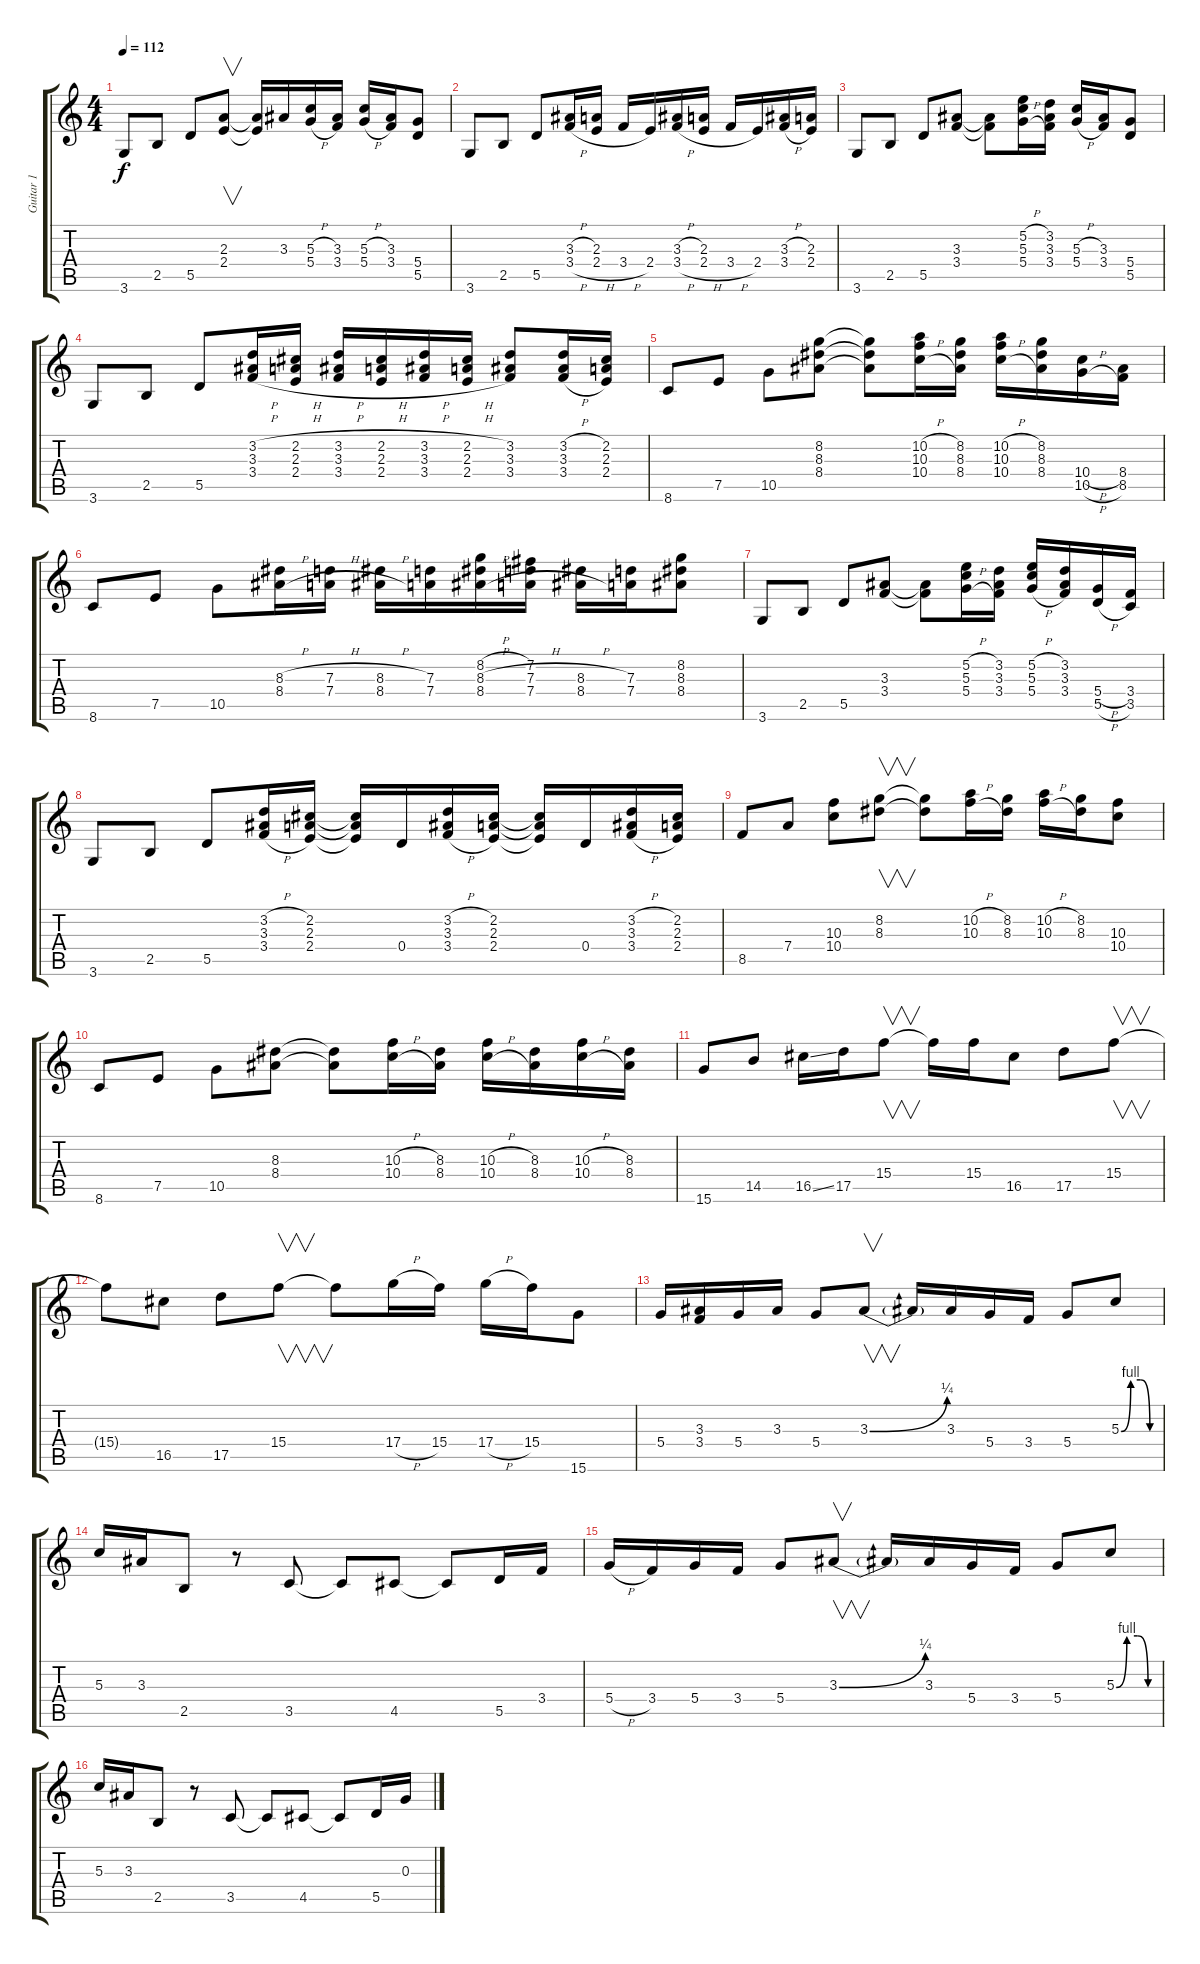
\track ("Guitar 1" "Guitar 1") {instrument electricguitarclean}
\staff {score tabs}
\tuning (E4 B3 G3 D3 A2 E2) {hide}
\ts (4 4)
\tempo 112
\clef g2
\ks c
3.6.8{dy f} 2.5.8 5.5.8 (2.3 2.4).8{v} (2.3{t} 2.4{t}).16 3.3.16 (5.3{h} 5.4{h}).16 (3.3 3.4).16 (5.3{h} 5.4{h}).16 (3.3 3.4).16 (5.4 5.5).8 |
3.6.8 2.5.8 5.5.8 (3.3{h} 3.4{h}).16 (2.3 2.4{h}).16 3.4{h}.16 2.4.16 (3.3{h} 3.4{h}).16 (2.3 2.4{h}).16 3.4{h}.16 2.4.16 (3.3{h} 3.4{h}).16 (2.3 2.4).16 |
3.6.8 2.5.8 5.5.8 (3.3 3.4).8 (3.3{t} 3.4{t}).8 (5.2{h} 5.3{h} 5.4{h}).16 (3.2 3.3 3.4).16 (5.3{h} 5.4{h}).16 (3.3 3.4).16 (5.4 5.5).8 |
3.6.8 2.5.8 5.5.8 (3.2{h} 3.3{h} 3.4{h}).16 (2.2{h} 2.3{h} 2.4{h}).16 (3.2{h} 3.3{h} 3.4{h}).16 (2.2{h} 2.3{h} 2.4{h}).16 (3.2{h} 3.3{h} 3.4{h}).16 (2.2{h} 2.3{h} 2.4{h}).16 (3.2 3.3 3.4).8 (3.2{h} 3.3{h} 3.4{h}).16 (2.2 2.3 2.4).16 |
8.6.8 7.5.8 10.5.8 (8.2 8.3 8.4).8 (8.2{t} 8.3{t} 8.4{t}).8 (10.2{h} 10.3{h} 10.4{h}).16 (8.2 8.3 8.4).16 (10.2{h} 10.3{h} 10.4{h}).16 (8.2 8.3 8.4).16 (10.4{h} 10.5{h}).16 (8.4 8.5).16 |
8.6.8 7.5.8 10.5.8 (8.3{h} 8.4{h}).16 (7.3{h} 7.4{h}).16 (8.3{h} 8.4{h}).16 (7.3 7.4).16 (8.2{h} 8.3{h} 8.4{h}).16 (7.2 7.3{h} 7.4{h}).16 (8.3{h} 8.4{h}).16 (7.3 7.4).16 (8.2 8.3 8.4).8 |
3.6.8 2.5.8 5.5.8 (3.3 3.4).8 (3.3{t} 3.4{t}).8 (5.2{h} 5.3{h} 5.4{h}).16 (3.2 3.3 3.4).16 (5.2{h} 5.3{h} 5.4{h}).16 (3.2 3.3 3.4).16 (5.4{h} 5.5{h}).16 (3.4 3.5).16 |
3.6.8 2.5.8 5.5.8 (3.2{h} 3.3{h} 3.4{h}).16 (2.2 2.3 2.4).16 (2.2{t} 2.3{t} 2.4{t}).16 0.4.16 (3.2{h} 3.3{h} 3.4{h}).16 (2.2 2.3 2.4).16 (2.2{t} 2.3{t} 2.4{t}).16 0.4.16 (3.2{h} 3.3{h} 3.4{h}).16 (2.2 2.3 2.4).16 |
8.5.8 7.4.8 (10.3 10.4).8 (8.2 8.3).8{v} (8.2{t} 8.3{t}).8 (10.2{h} 10.3{h}).16 (8.2 8.3).16 (10.2{h} 10.3{h}).16 (8.2 8.3).16 (10.3 10.4).8 |
8.6.8 7.5.8 10.5.8 (8.3 8.4).8 (8.3{t} 8.4{t}).8 (10.3{h} 10.4{h}).16 (8.3 8.4).16 (10.3{h} 10.4{h}).16 (8.3 8.4).16 (10.3{h} 10.4{h}).16 (8.3 8.4).16 |
15.6.8 14.5.8 16.5{ss}.16 17.5.16 15.4.8{v} 15.4{t}.16 15.4.16 16.5.8 17.5.8 15.4.8{v} |
15.4{t}.8 16.5.8 17.5.8 15.4.8{v} 15.4{t}.8 17.4{h}.16 15.4.16 17.4{h}.16 15.4.16 15.6.8 |
5.4.16 (3.3 3.4).16 5.4.16 3.3.16 5.4.8 3.3{be (bend 0 0 60 1)}.8{v} 3.3{t}.16 3.3.16 5.4.16 3.4.16 5.4.8 5.3{be (custom 0 0 15 4 30 4 45 0 60 0)}.8 |
5.3.16 3.3.16 2.5.8 r.8 3.5.8 3.5{t}.8 4.5.8 4.5{t}.8 5.5.16 3.4.16 |
5.4{h}.16 3.4.16 5.4.16 3.4.16 5.4.8 3.3{be (bend 0 0 60 1)}.8{v} 3.3{t}.16 3.3.16 5.4.16 3.4.16 5.4.8 5.3{be (custom 0 0 15 4 30 4 45 0 60 0)}.8 |
5.3.16 3.3.16 2.5.8 r.8 3.5.8 3.5{t}.8 4.5.8 4.5{t}.8 5.5.16 0.3.16
